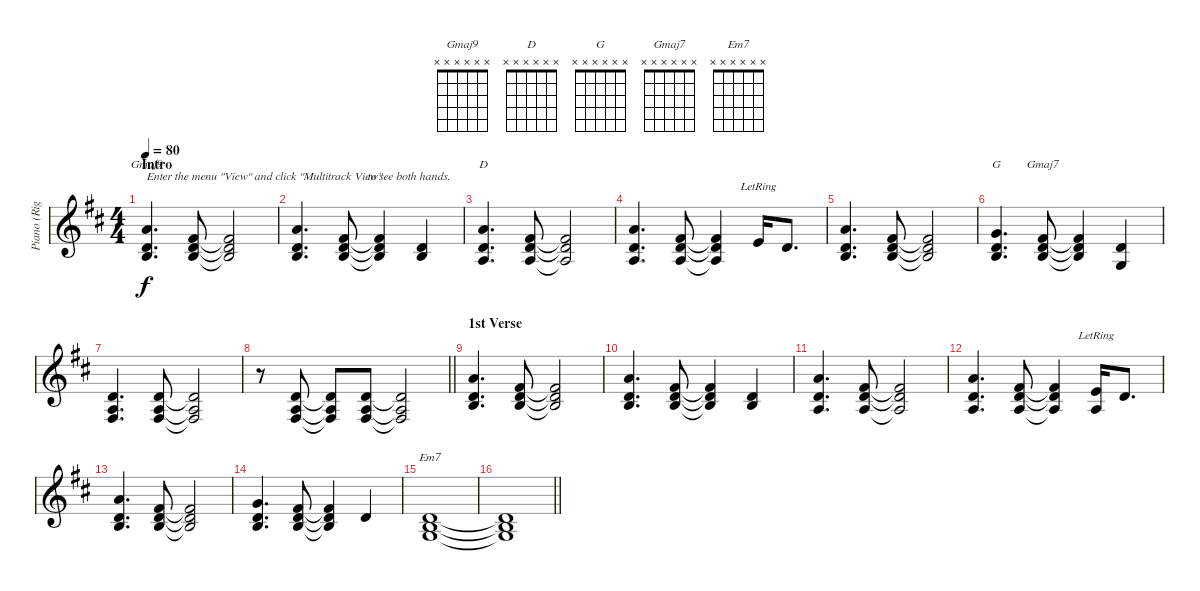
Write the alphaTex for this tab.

\track ("Piano (Right hand)" "Piano (Rig") {instrument acousticgrandpiano}
\staff {score}
\tuning (E4 B3 G3 D3 A2 E2) {hide}
\chord ("Gmaj9" x x x x x x)
\chord ("D" x x x x x x)
\chord ("G" x x x x x x)
\chord ("Gmaj7" x x x x x x)
\chord ("Em7" x x x x x x)
\ts (4 4)
\section ("" "Intro")
\tempo 80
\clef g2
\ks d
(5.1 3.2 4.3).4{d ch "Gmaj9" txt "Enter the menu \"View\" and click \"Multitrack View\"" dy f instrument acousticgrandpiano} (2.1 3.2 4.3).8 (2.1{t} 3.2{t} 4.3{t}).2 |
(5.1 3.2 4.3).4{d} (2.1 3.2 4.3).8{txt "        to see both hands."} (2.1{t} 3.2{t} 4.3{t}).4 (3.2 4.3).4 |
(5.1 3.2 2.3).4{d ch "D"} (2.1 3.2 2.3).8 (2.1{t} 3.2{t} 2.3{t}).2 |
(5.1 3.2 2.3).4{d} (2.1 3.2 2.3).8 (2.1{t} 3.2{t} 2.3{t}).4 0.1{lr}.16 3.2.8{d} |
(5.1 3.2 4.3).4{d} (2.1 3.2 4.3).8 (2.1{t} 3.2{t} 4.3{t}).2 |
(3.1 3.2 4.3).4{d ch "G"} (2.1 3.2 4.3).8{ch "Gmaj7"} (2.1{t} 3.2{t} 4.3{t}).4 (3.2 0.3).4 |
(3.2 2.3 4.4).4{d} (3.2 2.3 4.4).8 (3.2{t} 2.3{t} 4.4{t}).2 |
\barLineRight lightlight
r.8 (3.2 2.3 4.4).8 (3.2{t} 2.3{t} 4.4{t}).8 (3.2 2.3 4.4).8 (3.2{t} 2.3{t} 4.4{t}).2 |
\section ("" "1st Verse")
(5.1 3.2 4.3).4{d} (2.1 3.2 4.3).8 (2.1{t} 3.2{t} 4.3{t}).2 |
(5.1 3.2 4.3).4{d} (2.1 3.2 4.3).8 (2.1{t} 3.2{t} 4.3{t}).4 (3.2 4.3).4 |
(5.1 3.2 2.3).4{d} (2.1 3.2 2.3).8 (2.1{t} 3.2{t} 2.3{t}).2 |
(5.1 3.2 2.3).4{d} (2.1 3.2 2.3).8 (2.1{t} 3.2{t} 2.3{t}).4 (0.1{lr} 2.3{lr}).16 3.2.8{d} |
(5.1 3.2 4.3).4{d} (2.1 3.2 4.3).8 (2.1{t} 3.2{t} 4.3{t}).2 |
(3.1 3.2 4.3).4{d} (2.1 3.2 4.3).8 (2.1{t} 3.2{t} 4.3{t}).4 3.2.4 |
(3.2 4.3 5.4).1{ch "Em7"} |
\barLineRight lightlight
(3.2{t} 4.3{t} 5.4{t}).1
